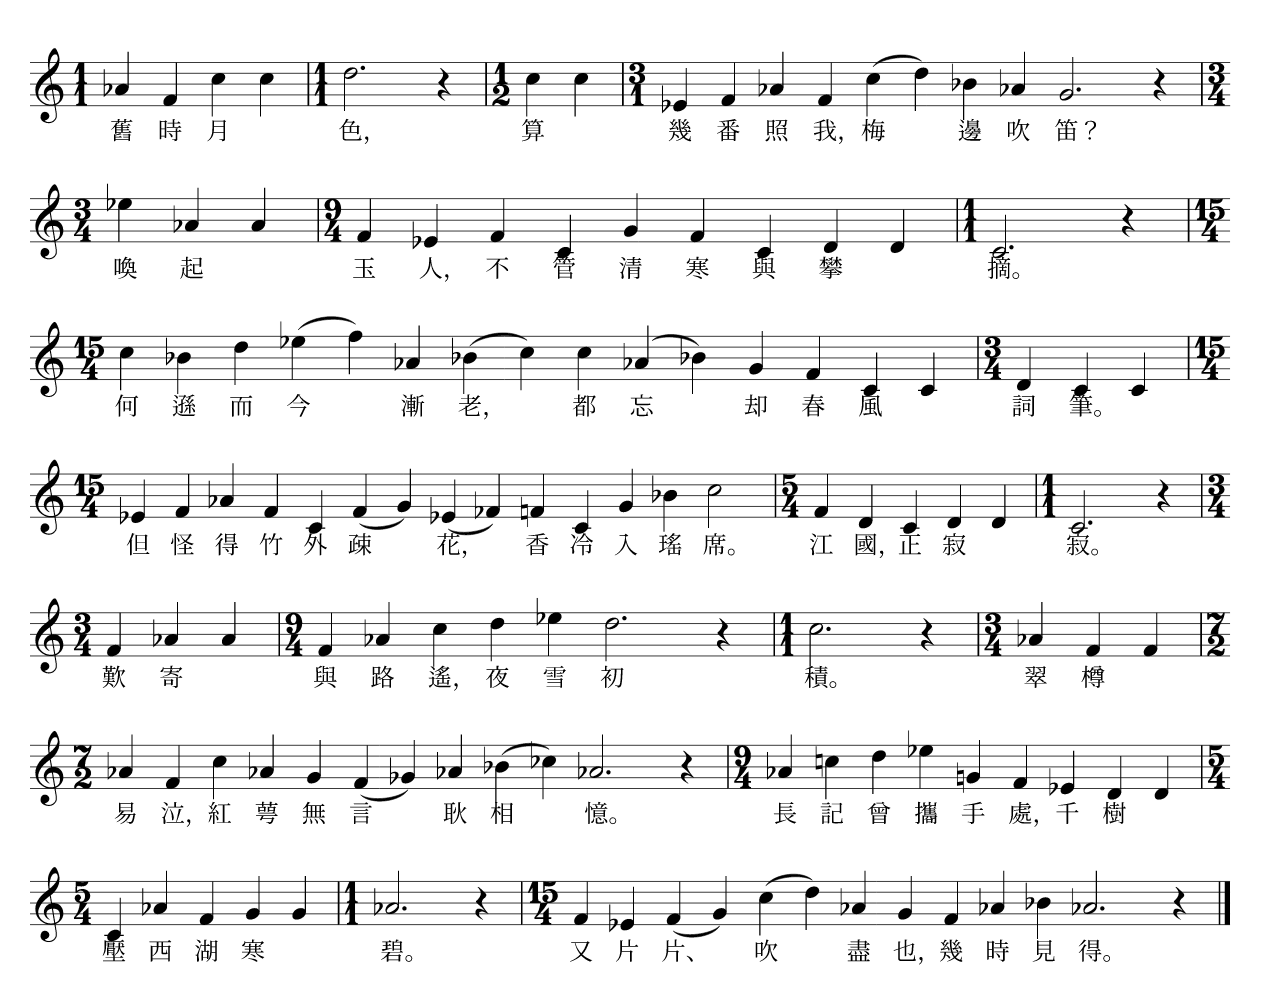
**kern	**text
*part1	*part1
*staff1	*staff1
*M1/1	*
=	=
4a-X	舊
4f	時
4cc	月
4cc	.
=	=
*M1/1	*
2.dd	色，
4r	.
=	=
*M1/2	*
4cc	算
4cc	.
=	=
*M3/1	*
4e-X	幾
4f	番
4a-X	照
4f	我，
(4cc	梅
4dd)	.
4b-X	邊
4a-X	吹
2.g	笛？
4r	.
=	=
*M3/4	*
4ee-X	喚
4a-X	起
4a-	.
=	=
*M9/4	*
4f	玉
4e-X	人，
4f	不
4c	管
4g	清
4f	寒
4c	與
4d	攀
4d	.
=	=
*M1/1	*
2.c	摘。
4r	.
=	=
*M15/4	*
4cc	何
4b-X	遜
4dd	而
(4ee-X	今
4ff)	.
4a-X	漸
(4b-X	老，
4cc)	.
4cc	都
(4a-X	忘
4b-X)	.
4g	却
4f	春
4c	風
4c	.
=	=
*M3/4	*
4d	詞
4c	筆。
4c	.
=	=
*M15/4	*
4e-X	但
4f	怪
4a-X	得
4f	竹
4c	外
(4f	疎
4g)	.
(4e-X	花，
4f-X)	.
4fn	香
4c	冷
4g	入
4b-X	瑤
2cc	席。
=	=
*M5/4	*
4f	江
4d	國，
4c	正
4d	寂
4d	.
=	=
*M1/1	*
2.c	寂。
4r	.
=	=
*M3/4	*
4f	歎
4a-X	寄
4a-	.
=	=
*M9/4	*
4f	與
4a-X	路
4cc	遙，
4dd	夜
4ee-X	雪
2.dd	初
4r	.
=	=
*M1/1	*
2.cc	積。
4r	.
=	=
*M3/4	*
4a-X	翠
4f	樽
4f	.
=	=
*M7/2	*
4a-X	易
4f	泣，
4cc	紅
4a-X	萼
4g	無
(4f	言
4g-X)	.
4a-X	耿
(4b-X	相
4cc-X)	.
2.a-X	憶。
4r	.
=	=
*M9/4	*
4a-X	長
4ccn	記
4dd	曾
4ee-X	攜
4gn	手
4f	處，
4e-X	千
4d	樹
4d	.
=	=
*M5/4	*
4c	壓
4a-X	西
4f	湖
4g	寒
4g	.
=	=
*M1/1	*
2.a-X	碧。
4r	.
=	=
*M15/4	*
4f	又
4e-X	片
(4f	片、
4g)	.
(4cc	吹
4dd)	.
4a-X	盡
4g	也，
4f	幾
4a-X	時
4b-X	見
2.a-X	得。
4r	.
==	==
*-	*-
